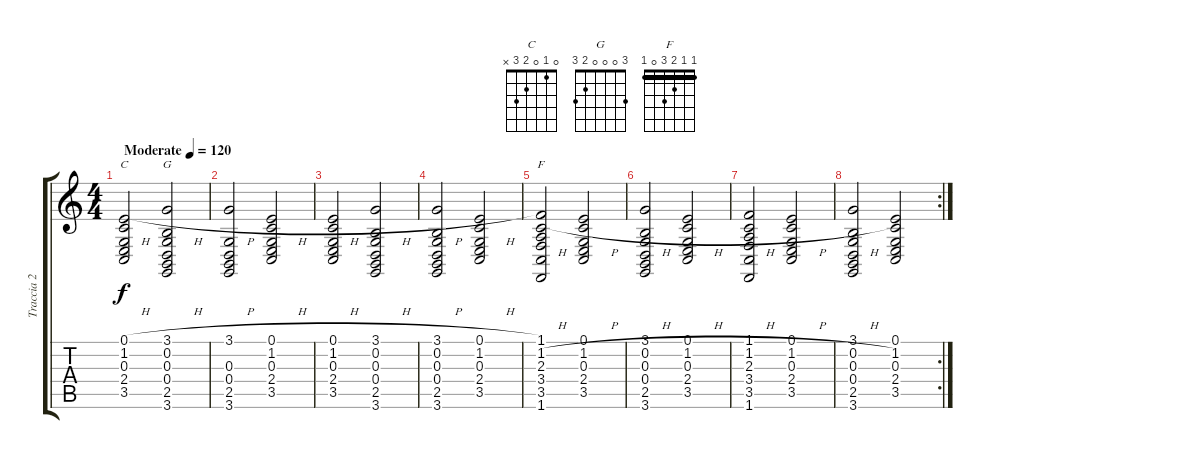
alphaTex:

\track ("Traccia 2" "Traccia 2") {instrument churchorgan}
\staff {score tabs}
\tuning (E4 B3 G3 D3 A2 E2) {hide}
\chord ("C" 0 1 0 2 3 x)
\chord ("G" 3 0 0 0 2 3)
\chord ("F" 1 1 2 3 0 1) {barre 1}
\ts (4 4)
\tempo (120 "Moderate")
\clef g2
\ks c
(0.1{h} 1.2 0.3 2.4 3.5).2{ch "C" dy f instrument churchorgan} (3.1{h} 0.2 0.3 0.4 2.5 3.6).2{ch "G"} |
(3.1{h} 0.3 0.4 2.5 3.6).2 (0.1{h} 1.2 0.3 2.4 3.5).2 |
(0.1{h} 1.2 0.3 2.4 3.5).2 (3.1{h} 0.2 0.3 0.4 2.5 3.6).2 |
(3.1{h} 0.2 0.3 0.4 2.5 3.6).2 (0.1{h} 1.2 0.3 2.4 3.5).2 |
(1.1 1.2{h} 2.3 3.4 3.5 1.6).2{ch "F"} (0.1 1.2{h} 0.3 2.4 3.5).2 |
(3.1 0.2{h} 0.3 0.4 2.5 3.6).2 (0.1 1.2{h} 0.3 2.4 3.5).2 |
(1.1 1.2{h} 2.3 3.4 3.5 1.6).2 (0.1 1.2{h} 0.3 2.4 3.5).2 |
\rc 2
(3.1 0.2{h} 0.3 0.4 2.5 3.6).2 (0.1 1.2 0.3 2.4 3.5).2
